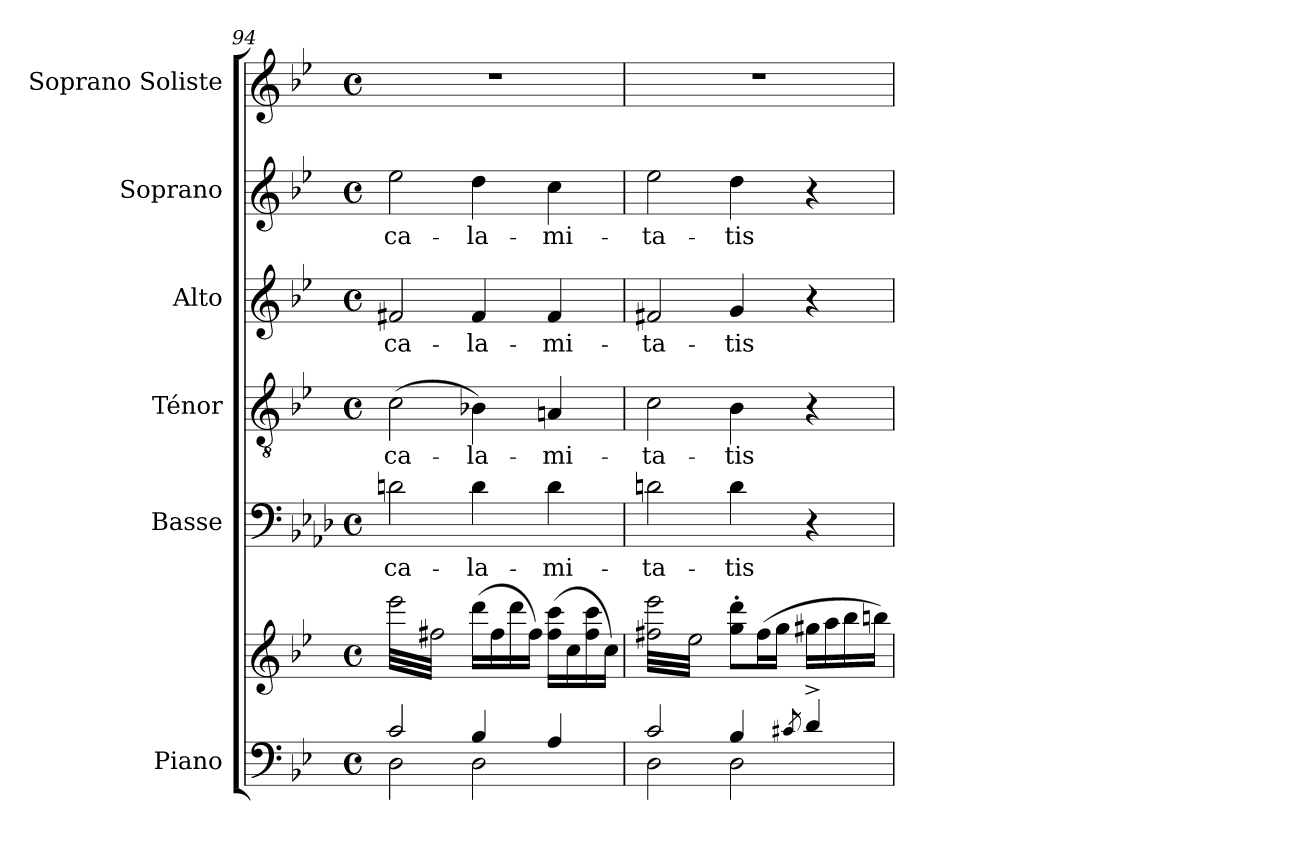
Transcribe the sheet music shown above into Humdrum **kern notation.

**kern	**kern	**kern	**text	**kern	**text	**kern	**text	**kern	**text	**kern
*part6	*part6	*part5	*part5	*part4	*part4	*part3	*part3	*part2	*part2	*part1
*staff7	*staff6	*staff5	*staff5	*staff4	*staff4	*staff3	*staff3	*staff2	*staff2	*staff1
*I"Piano	*	*I"Basse	*	*I"Ténor	*	*I"Alto	*	*I"Soprano	*	*I"Soprano Soliste
*I'Pno.	*	*I'B.	*	*I'T.	*	*I'A.	*	*I'S.	*	*
*clefF4	*clefG2	*clefF4	*	*clefGv2	*	*clefG2	*	*clefG2	*	*clefG2
*	*	*ITrd8c14	*	*	*	*	*	*	*	*
*k[b-e-]	*k[b-e-]	*k[b-e-a-d-]	*	*k[b-e-]	*	*k[b-e-]	*	*k[b-e-]	*	*k[b-e-]
*M4/4	*M4/4	*M4/4	*	*M4/4	*	*M4/4	*	*M4/4	*	*M4/4
*met(c)	*met(c)	*met(c)	*	*met(c)	*	*met(c)	*	*met(c)	*	*met(c)
=94	=94	=94	=94	=94	=94	=94	=94	=94	=94	=94
*^	*	*	*	*	*	*	*	*	*	*
*	*	*tremolo	*	*	*	*	*	*	*	*	*
2c/	2D\	(32eee-\LLL	2Dni\	ca-	(2c\	ca-	2f#X/	ca-	2ee-\	ca-	1r
.	.	32ff#X\)	.	.	.	.	.	.	.	.	.
.	.	32eee-\	.	.	.	.	.	.	.	.	.
.	.	32ff#X\)	.	.	.	.	.	.	.	.	.
.	.	32eee-\	.	.	.	.	.	.	.	.	.
.	.	32ff#X\)	.	.	.	.	.	.	.	.	.
.	.	32eee-\	.	.	.	.	.	.	.	.	.
.	.	32ff#X\)	.	.	.	.	.	.	.	.	.
.	.	32eee-\	.	.	.	.	.	.	.	.	.
.	.	32ff#X\)	.	.	.	.	.	.	.	.	.
.	.	32eee-\	.	.	.	.	.	.	.	.	.
.	.	32ff#X\)	.	.	.	.	.	.	.	.	.
.	.	32eee-\	.	.	.	.	.	.	.	.	.
.	.	32ff#X\)	.	.	.	.	.	.	.	.	.
.	.	32eee-\	.	.	.	.	.	.	.	.	.
.	.	32ff#X\)JJJ	.	.	.	.	.	.	.	.	.
*	*	*Xtremolo	*	*	*	*	*	*	*	*	*
4B-/	2D\	(16ddd\LL	4Di\	-la-	4B-X\)	-la-	4f#/	-la-	4dd\	-la-	.
.	.	.	.	.	.	.	.	.	.	.	.
.	.	16ff#\	.	.	.	.	.	.	.	.	.
.	.	.	.	.	.	.	.	.	.	.	.
.	.	16ddd\	.	.	.	.	.	.	.	.	.
.	.	.	.	.	.	.	.	.	.	.	.
.	.	16ff#\JJ)	.	.	.	.	.	.	.	.	.
.	.	.	.	.	.	.	.	.	.	.	.
4A/	.	(16ff#\ 16ccc\LL	4Di\	-mi-	4An/	-mi-	4f#/	-mi-	4cc\	-mi-	.
.	.	16cc\	.	.	.	.	.	.	.	.	.
.	.	16ff#\ 16ccc\	.	.	.	.	.	.	.	.	.
.	.	16cc\JJ)	.	.	.	.	.	.	.	.	.
=95	=95	=95	=95	=95	=95	=95	=95	=95	=95	=95	=95
*	*	*tremolo	*	*	*	*	*	*	*	*	*
2c/	2D\	(32ff#X\ 32eee-\LLL	2Dni\	-ta-	2c\	-ta-	2f#X/	-ta-	2ee-\	-ta-	1r
.	.	32ee-\)	.	.	.	.	.	.	.	.	.
.	.	32ff#X\ 32eee-\	.	.	.	.	.	.	.	.	.
.	.	32ee-\)	.	.	.	.	.	.	.	.	.
.	.	32ff#X\ 32eee-\	.	.	.	.	.	.	.	.	.
.	.	32ee-\)	.	.	.	.	.	.	.	.	.
.	.	32ff#X\ 32eee-\	.	.	.	.	.	.	.	.	.
.	.	32ee-\)	.	.	.	.	.	.	.	.	.
.	.	32ff#X\ 32eee-\	.	.	.	.	.	.	.	.	.
.	.	32ee-\)	.	.	.	.	.	.	.	.	.
.	.	32ff#X\ 32eee-\	.	.	.	.	.	.	.	.	.
.	.	32ee-\)	.	.	.	.	.	.	.	.	.
.	.	32ff#X\ 32eee-\	.	.	.	.	.	.	.	.	.
.	.	32ee-\)	.	.	.	.	.	.	.	.	.
.	.	32ff#X\ 32eee-\	.	.	.	.	.	.	.	.	.
.	.	32ee-\)JJJ	.	.	.	.	.	.	.	.	.
*	*	*Xtremolo	*	*	*	*	*	*	*	*	*
4B-/	2D\	8gg\' 8ddd\'L	4Di\	-tis	4B-\	-tis	4g/	-tis	4dd\	-tis	.
.	.	.	.	.	.	.	.	.	.	.	.
.	.	.	.	.	.	.	.	.	.	.	.
.	.	.	.	.	.	.	.	.	.	.	.
.	.	(16ff#\L	.	.	.	.	.	.	.	.	.
.	.	.	.	.	.	.	.	.	.	.	.
.	.	16gg\JJ	.	.	.	.	.	.	.	.	.
.	.	.	.	.	.	.	.	.	.	.	.
8qc#X/	.	.	.	.	.	.	.	.	.	.	.
4d^/	.	16gg#X\LL	4r	.	4r	.	4r	.	4r	.	.
.	.	16aa\	.	.	.	.	.	.	.	.	.
.	.	16bb-\	.	.	.	.	.	.	.	.	.
.	.	16bbn\JJ)	.	.	.	.	.	.	.	.	.
*v	*v	*	*	*	*	*	*	*	*	*	*
=	=	=	=	=	=	=	=	=	=	=
*-	*-	*-	*-	*-	*-	*-	*-	*-	*-	*-
